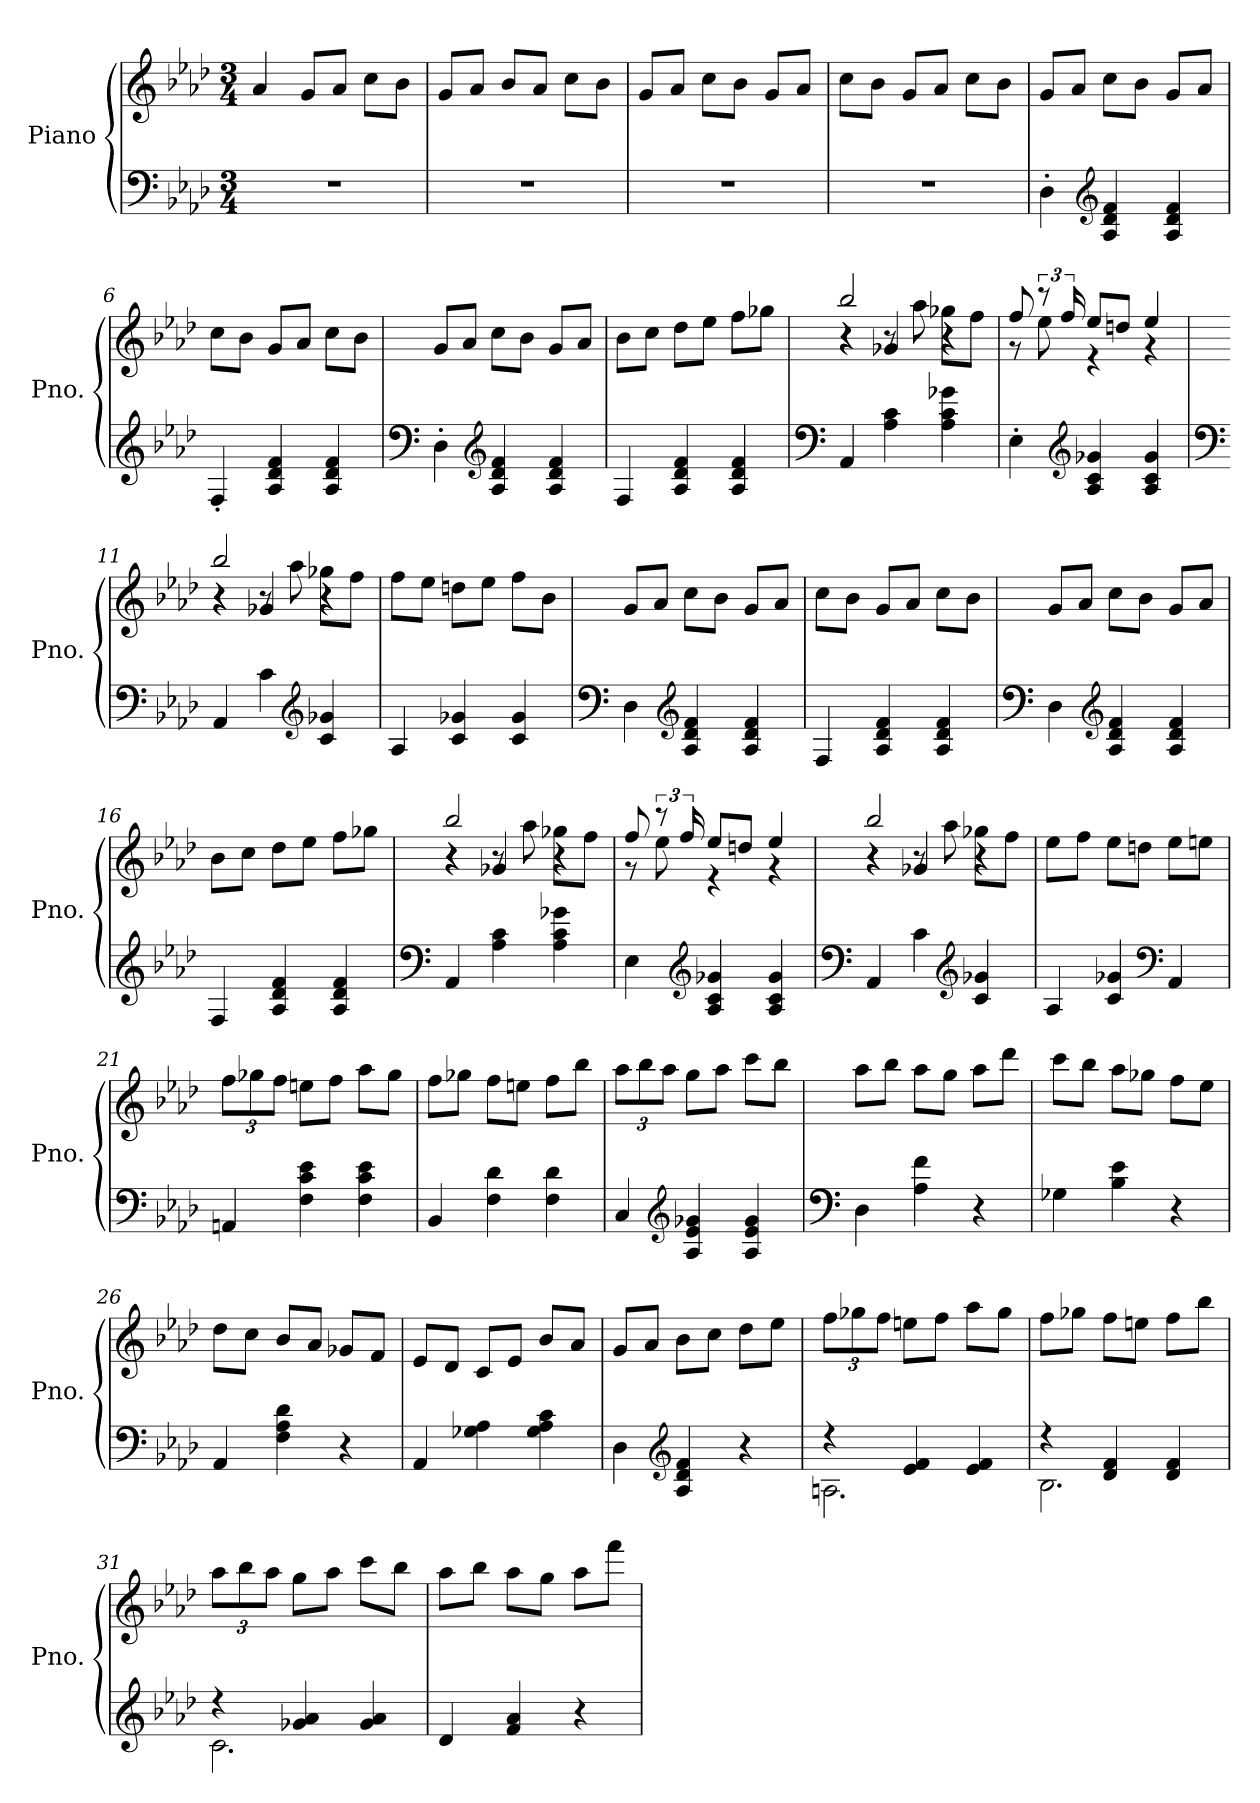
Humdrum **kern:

**kern	**kern
*part1	*part1
*staff2	*staff1
*I"Piano	*
*I'Pno.	*
*clefF4	*clefG2
*k[b-e-a-d-]	*k[b-e-a-d-]
*M3/4	*M3/4
*MM300	*MM300
=1	=1
2.r	4a-/
.	8g/L
.	8a-/J
.	8cc\L
.	8b-\J
=2	=2
2.r	8g/L
.	8a-/J
.	8b-/L
.	8a-/J
.	8cc\L
.	8b-\J
=3	=3
2.r	8g/L
.	8a-/J
.	8cc\L
.	8b-\J
.	8g/L
.	8a-/J
=4	=4
2.r	8cc\L
.	8b-\J
.	8g/L
.	8a-/J
.	8cc\L
.	8b-\J
=5	=5
4D-'\	8g/L
.	8a-/J
*clefG2	*
4A-/ 4d-/ 4f/	8cc\L
.	8b-\J
4A-/ 4d-/ 4f/	8g/L
.	8a-/J
=6	=6
4F'/	8cc\L
.	8b-\J
4A-/ 4d-/ 4f/	8g/L
.	8a-/J
4A-/ 4d-/ 4f/	8cc\L
.	8b-\J
!!LO:LB:g=z
=7	=7
*clefF4	*
4D-'\	8g/L
.	8a-/J
*clefG2	*
4A-/ 4d-/ 4f/	8cc\L
.	8b-\J
4A-/ 4d-/ 4f/	8g/L
.	8a-/J
=8	=8
4F/	8b-\L
.	8cc\J
4A-/ 4d-/ 4f/	8dd-\L
.	8ee-\J
4A-/ 4d-/ 4f/	8ff\L
.	8gg-X\J
=9	=9
*clefF4	*
*	*^
*	*	*^
4AA-/	2bb-/	4r	4r
4A-\ 4c\	.	8r	4g-X/
.	.	8aa-\	.
4A-\ 4c\ 4g-X\	4r	8gg-X\L	4r
.	.	8ff\J	.
*	*	*v	*v
=10	=10	=10
4E-'\	8ff/	8r
.	12r	8ee-\
.	24ff/	.
*clefG2	*	*
4A-/ 4c/ 4g-X/	8ee-/L	4r
.	8ddn/J	.
4A-/ 4c/ 4g-/	4ee-/	4r
*	*v	*v
=11	=11
*clefF4	*
*	*^
*	*	*^
4AA-/	2bb-/	4r	4r
4c\	.	8r	4g-X/
.	.	8aa-\	.
*clefG2	*	*	*
4c/ 4g-X/	4r	8gg-X\L	4r
.	.	8ff\J	.
*	*v	*v	*v
!!LO:LB:g=z
=12	=12
4A-/	8ff\L
.	8ee-\J
4c/ 4g-X/	8ddn\L
.	8ee-\J
4c/ 4g-/	8ff\L
.	8b-\J
=13	=13
*clefF4	*
4D-\	8g/L
.	8a-/J
*clefG2	*
4A-/ 4d-/ 4f/	8cc\L
.	8b-\J
4A-/ 4d-/ 4f/	8g/L
.	8a-/J
=14	=14
4F/	8cc\L
.	8b-\J
4A-/ 4d-/ 4f/	8g/L
.	8a-/J
4A-/ 4d-/ 4f/	8cc\L
.	8b-\J
=15	=15
*clefF4	*
4D-\	8g/L
.	8a-/J
*clefG2	*
4A-/ 4d-/ 4f/	8cc\L
.	8b-\J
4A-/ 4d-/ 4f/	8g/L
.	8a-/J
=16	=16
4F/	8b-\L
.	8cc\J
4A-/ 4d-/ 4f/	8dd-\L
.	8ee-\J
4A-/ 4d-/ 4f/	8ff\L
.	8gg-X\J
!!LO:LB:g=z
=17	=17
*clefF4	*
*	*^
*	*	*^
4AA-/	2bb-/	4r	4r
4A-\ 4c\	.	8r	4g-X/
.	.	8aa-\	.
4A-\ 4c\ 4g-X\	4r	8gg-X\L	4r
.	.	8ff\J	.
*	*	*v	*v
=18	=18	=18
4E-\	8ff/	8r
.	12r	8ee-\
.	24ff/	.
*clefG2	*	*
4A-/ 4c/ 4g-X/	8ee-/L	4r
.	8ddn/J	.
4A-/ 4c/ 4g-/	4ee-/	4r
*	*v	*v
=19	=19
*clefF4	*
*	*^
*	*	*^
4AA-/	2bb-/	4r	4r
4c\	.	8r	4g-X/
.	.	8aa-\	.
*clefG2	*	*	*
4c/ 4g-X/	4r	8gg-X\L	4r
.	.	8ff\J	.
*	*v	*v	*v
=20	=20
4A-/	8ee-\L
.	8ff\J
4c/ 4g-X/	8ee-\L
.	8ddn\J
*clefF4	*
4AA-/	8ee-\L
.	8een\J
!!LO:LB:g=z
=21	=21
*	*Xbrackettup
4AAn/	12ff\L
.	12gg-X\
.	12ff\J
4F\ 4c\ 4e-\	8een\L
.	8ff\J
4F\ 4c\ 4e-\	8aa-\L
.	8gg-\J
=22	=22
4BB-/	8ff\L
.	8gg-X\J
4F\ 4d-\	8ff\L
.	8een\J
4F\ 4d-\	8ff\L
.	8bb-\J
=23	=23
4C/	12aa-\L
.	12bb-\
.	12aa-\J
*clefG2	*
4A-/ 4e-/ 4g-X/	8gg\L
.	8aa-\J
4A-/ 4e-/ 4g-/	8ccc\L
.	8bb-\J
=24	=24
*clefF4	*
4D-\	8aa-\L
.	8bb-\J
4A-\ 4f\	8aa-\L
.	8gg\J
4r	8aa-\L
.	8ddd-\J
!!LO:LB:g=z
=25	=25
4G-X\	8ccc\L
.	8bb-\J
4B-\ 4e-\	8aa-\L
.	8gg-X\J
4r	8ff\L
.	8ee-\J
=26	=26
4AA-/	8dd-\L
.	8cc\J
4F\ 4A-\ 4d-\	8b-/L
.	8a-/J
4r	8g-X/L
.	8f/J
=27	=27
4AA-/	8e-/L
.	8d-/J
4G-X\ 4A-\	8c/L
.	8e-/J
4G-\ 4A-\ 4c\	8b-/L
.	8a-/J
=28	=28
4D-\	8g/L
.	8a-/J
*clefG2	*
4A-/ 4d-/ 4f/	8b-\L
.	8cc\J
4r	8dd-\L
.	8ee-\J
=29	=29
*^	*
4r	2.An\	12ff\L
.	.	12gg-X\
.	.	12ff\J
4e-/ 4f/	.	8een\L
.	.	8ff\J
4e-/ 4f/	.	8aa-\L
.	.	8gg-\J
!!LO:PB:g=z
=30	=30	=30
4r	2.B-\	8ff\L
.	.	8gg-X\J
4d-/ 4f/	.	8ff\L
.	.	8een\J
4d-/ 4f/	.	8ff\L
.	.	8bb-\J
=31	=31	=31
4r	2.c\	12aa-\L
.	.	12bb-\
.	.	12aa-\J
4g-X/ 4a-/	.	8gg\L
.	.	8aa-\J
4g-/ 4a-/	.	8ccc\L
.	.	8bb-\J
*v	*v	*
=32	=32
4d-/	8aa-\L
.	8bb-\J
4f/ 4a-/	8aa-\L
.	8gg\J
4r	8aa-\L
.	8fff\J
=	=
*-	*-
